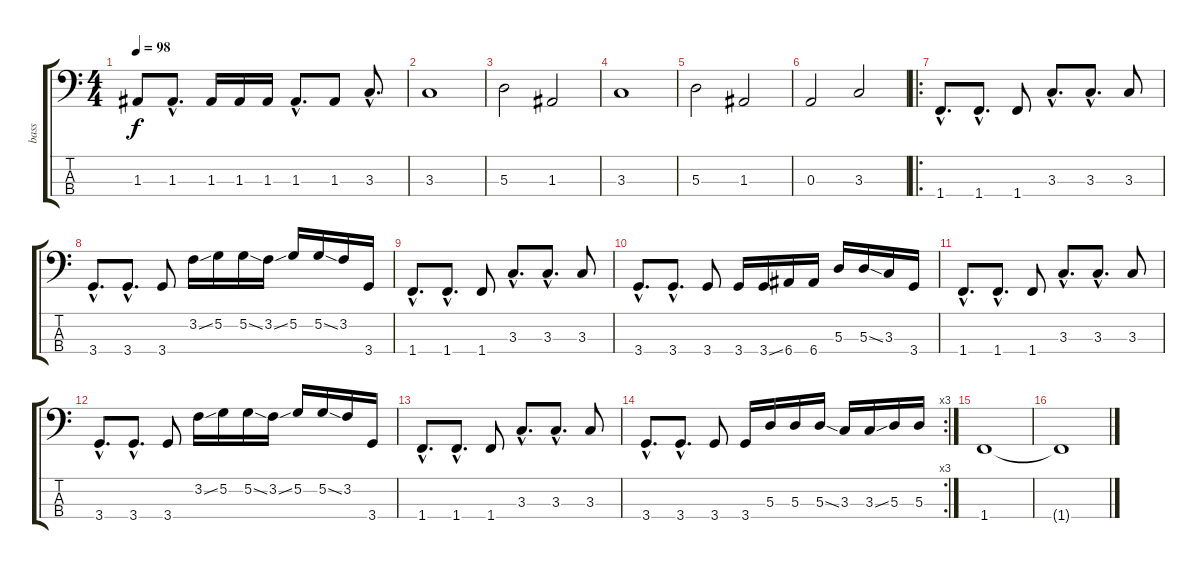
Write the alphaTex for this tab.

\track ("bass" "bass") {instrument electricbassfinger}
\staff {score tabs}
\tuning (G2 D2 A1 E1) {hide}
\ts (4 4)
\tempo 98
\clef f4
\ks c
1.3.8{dy f} 1.3{hac}.8{d} 1.3.16 1.3.16 1.3.16 1.3{hac}.8{d} 1.3.8 3.3{hac}.8{d} |
3.3.1 |
5.3.2 1.3.2 |
3.3.1 |
5.3.2 1.3.2 |
0.3.2 3.3.2 |
\ro
1.4{hac}.8{d} 1.4{hac}.8{d} 1.4.8 3.3{hac}.8{d} 3.3{hac}.8{d} 3.3.8 |
3.4{hac}.8{d} 3.4{hac}.8{d} 3.4.8 3.2{ss}.16 5.2.16 5.2{ss}.16 3.2{ss}.16 5.2.16 5.2{ss}.16 3.2.16 3.4.16 |
1.4{hac}.8{d} 1.4{hac}.8{d} 1.4.8 3.3{hac}.8{d} 3.3{hac}.8{d} 3.3.8 |
3.4{hac}.8{d} 3.4{hac}.8{d} 3.4.8 3.4.16 3.4{ss}.16 6.4.16 6.4.16 5.3.16 5.3{ss}.16 3.3.16 3.4.16 |
1.4{hac}.8{d} 1.4{hac}.8{d} 1.4.8 3.3{hac}.8{d} 3.3{hac}.8{d} 3.3.8 |
3.4{hac}.8{d} 3.4{hac}.8{d} 3.4.8 3.2{ss}.16 5.2.16 5.2{ss}.16 3.2{ss}.16 5.2.16 5.2{ss}.16 3.2.16 3.4.16 |
1.4{hac}.8{d} 1.4{hac}.8{d} 1.4.8 3.3{hac}.8{d} 3.3{hac}.8{d} 3.3.8 |
\rc 3
3.4{hac}.8{d} 3.4{hac}.8{d} 3.4.8 3.4.16 5.3.16 5.3.16 5.3{ss}.16 3.3.16 3.3{ss}.16 5.3.16 5.3.16 |
1.4.1{volume 7} |
1.4{t}.1
